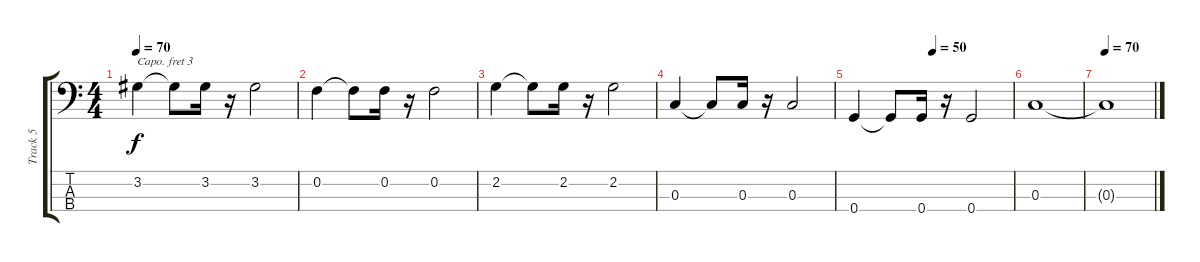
\track ("Track 5" "Track 5") {instrument electricbasspick}
\staff {score tabs}
\capo 3
\tuning (G2 D2 A1 E1) {hide}
\ts (4 4)
\tempo 70
\clef f4
\ks c
3.2.4{dy f} 3.2{t}.8 3.2.16 r.16 3.2.2 |
0.2.4 0.2{t}.8 0.2.16 r.16 0.2.2 |
2.2.4 2.2{t}.8 2.2.16 r.16 2.2.2 |
0.3.4 0.3{t}.8 0.3.16 r.16 0.3.2 |
\tempo (50 0.5)
0.4.4 0.4{t}.8 0.4.16 r.16 0.4.2 |
0.3.1{volume 0} |
\tempo 70
0.3{t}.1
